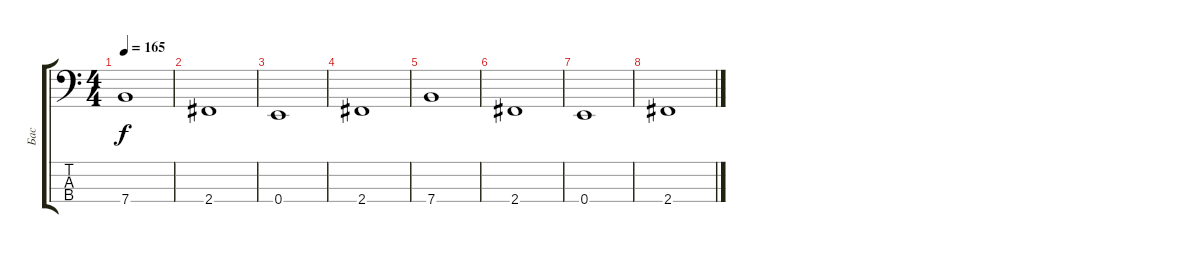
\track ("Бас" "Бас") {instrument electricbassfinger}
\staff {score tabs}
\tuning (G2 D2 A1 E1) {hide}
\ts (4 4)
\tempo 165
\clef f4
\ks c
7.4.1{dy f} |
2.4.1 |
0.4.1 |
2.4.1 |
7.4.1 |
2.4.1 |
0.4.1 |
2.4.1
